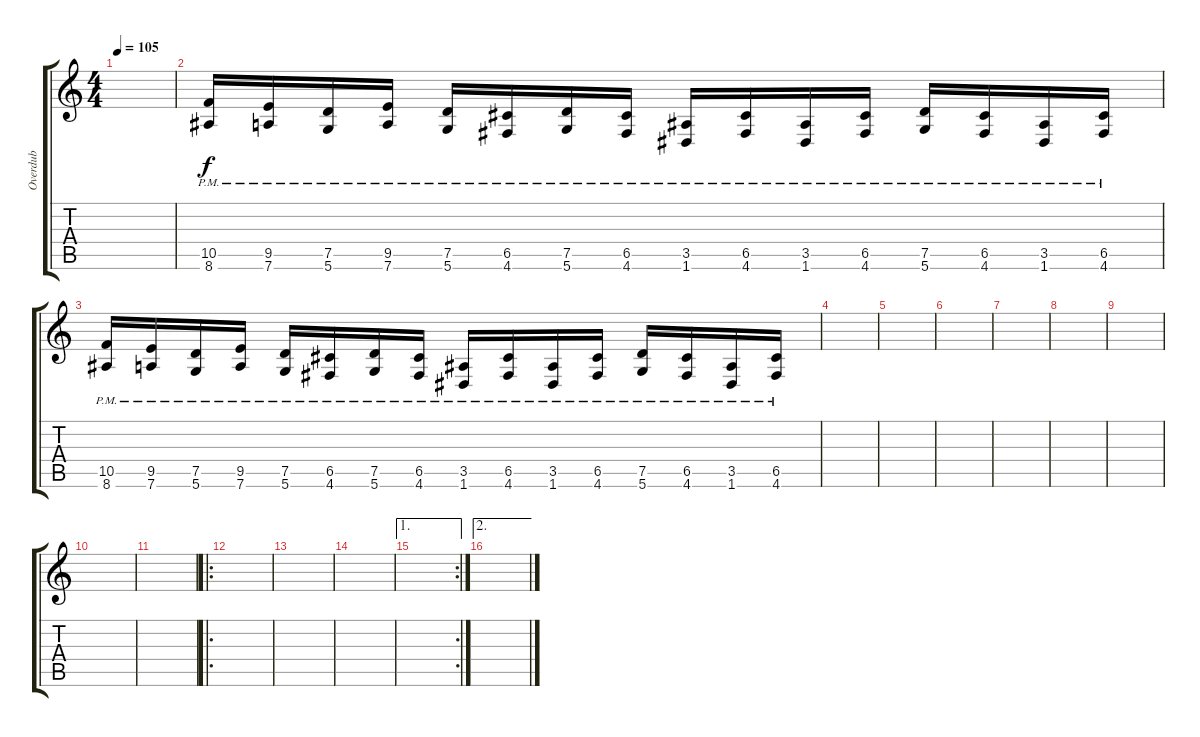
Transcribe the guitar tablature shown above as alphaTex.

\track ("Overdub" "Overdub") {instrument distortionguitar}
\staff {score tabs}
\tuning (D4 A3 F3 C3 G2 D2) {hide}
\ts (4 4)
\tempo 105
\clef g2
\ks c
|
(10.5{pm} 8.6{pm}).16 (9.5{pm} 7.6{pm}).16 (7.5{pm} 5.6{pm}).16 (9.5{pm} 7.6{pm}).16 (7.5{pm} 5.6{pm}).16 (6.5{pm} 4.6{pm}).16 (7.5{pm} 5.6{pm}).16 (6.5{pm} 4.6{pm}).16 (3.5{pm} 1.6{pm}).16 (6.5{pm} 4.6{pm}).16 (3.5{pm} 1.6{pm}).16 (6.5{pm} 4.6{pm}).16 (7.5{pm} 5.6{pm}).16 (6.5{pm} 4.6{pm}).16 (3.5{pm} 1.6{pm}).16 (6.5{pm} 4.6{pm}).16 |
(10.5{pm} 8.6{pm}).16 (9.5{pm} 7.6{pm}).16 (7.5{pm} 5.6{pm}).16 (9.5{pm} 7.6{pm}).16 (7.5{pm} 5.6{pm}).16 (6.5{pm} 4.6{pm}).16 (7.5{pm} 5.6{pm}).16 (6.5{pm} 4.6{pm}).16 (3.5{pm} 1.6{pm}).16 (6.5{pm} 4.6{pm}).16 (3.5{pm} 1.6{pm}).16 (6.5{pm} 4.6{pm}).16 (7.5{pm} 5.6{pm}).16 (6.5{pm} 4.6{pm}).16 (3.5{pm} 1.6{pm}).16 (6.5{pm} 4.6{pm}).16 |
|
|
|
|
|
|
|
|
\ro
|
|
|
\ae 1
\rc 2
|
\ae 2
